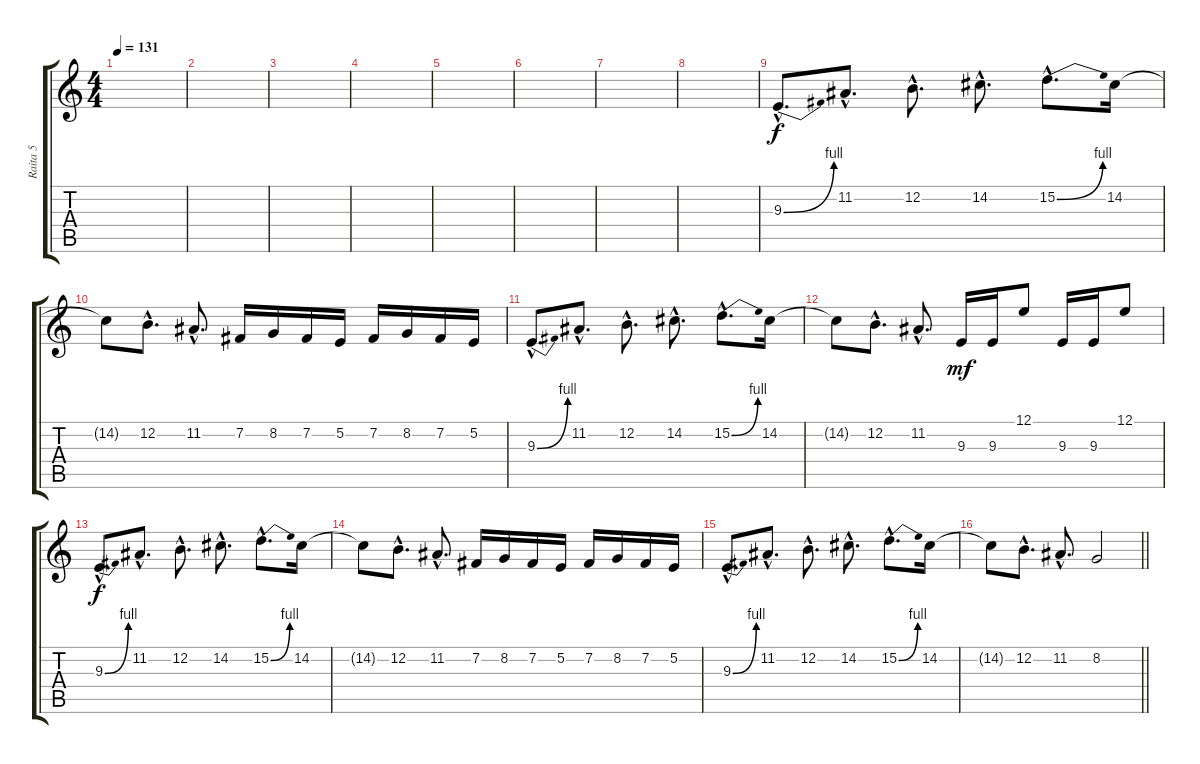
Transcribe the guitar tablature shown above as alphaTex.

\track ("Raita 5" "Raita 5") {instrument lead2sawtooth}
\staff {score tabs}
\tuning (E4 B3 G3 D3 A2 E2) {hide}
\ts (4 4)
\tempo 131
\clef g2
\ks c
|
|
|
|
|
|
|
|
9.3{be (bend 0 0 60 4) hac}.8{d} 11.2{hac}.8{d} 12.2{hac}.8{d} 14.2{hac}.8{d} 15.2{be (bend 0 0 60 4) hac}.8{d} 14.2.16 |
14.2{t}.8 12.2{hac}.8{d} 11.2{hac}.8{d} 7.2.16 8.2.16 7.2.16 5.2.16 7.2.16 8.2.16 7.2.16 5.2.16 |
9.3{be (bend 0 0 60 4) hac}.8{d} 11.2{hac}.8{d} 12.2{hac}.8{d} 14.2{hac}.8{d} 15.2{be (bend 0 0 60 4) hac}.8{d} 14.2.16 |
14.2{t}.8 12.2{hac}.8{d} 11.2{hac}.8{d} 9.3.16{dy mf} 9.3.16 12.1.8 9.3.16 9.3.16 12.1.8 |
9.3{be (bend 0 0 60 4) hac}.8{d dy f} 11.2{hac}.8{d} 12.2{hac}.8{d} 14.2{hac}.8{d} 15.2{be (bend 0 0 60 4) hac}.8{d} 14.2.16 |
14.2{t}.8 12.2{hac}.8{d} 11.2{hac}.8{d} 7.2.16 8.2.16 7.2.16 5.2.16 7.2.16 8.2.16 7.2.16 5.2.16 |
9.3{be (bend 0 0 60 4) hac}.8{d} 11.2{hac}.8{d} 12.2{hac}.8{d} 14.2{hac}.8{d} 15.2{be (bend 0 0 60 4) hac}.8{d} 14.2.16 |
\barLineRight lightlight
14.2{t}.8 12.2{hac}.8{d} 11.2{hac}.8{d} 8.2.2
